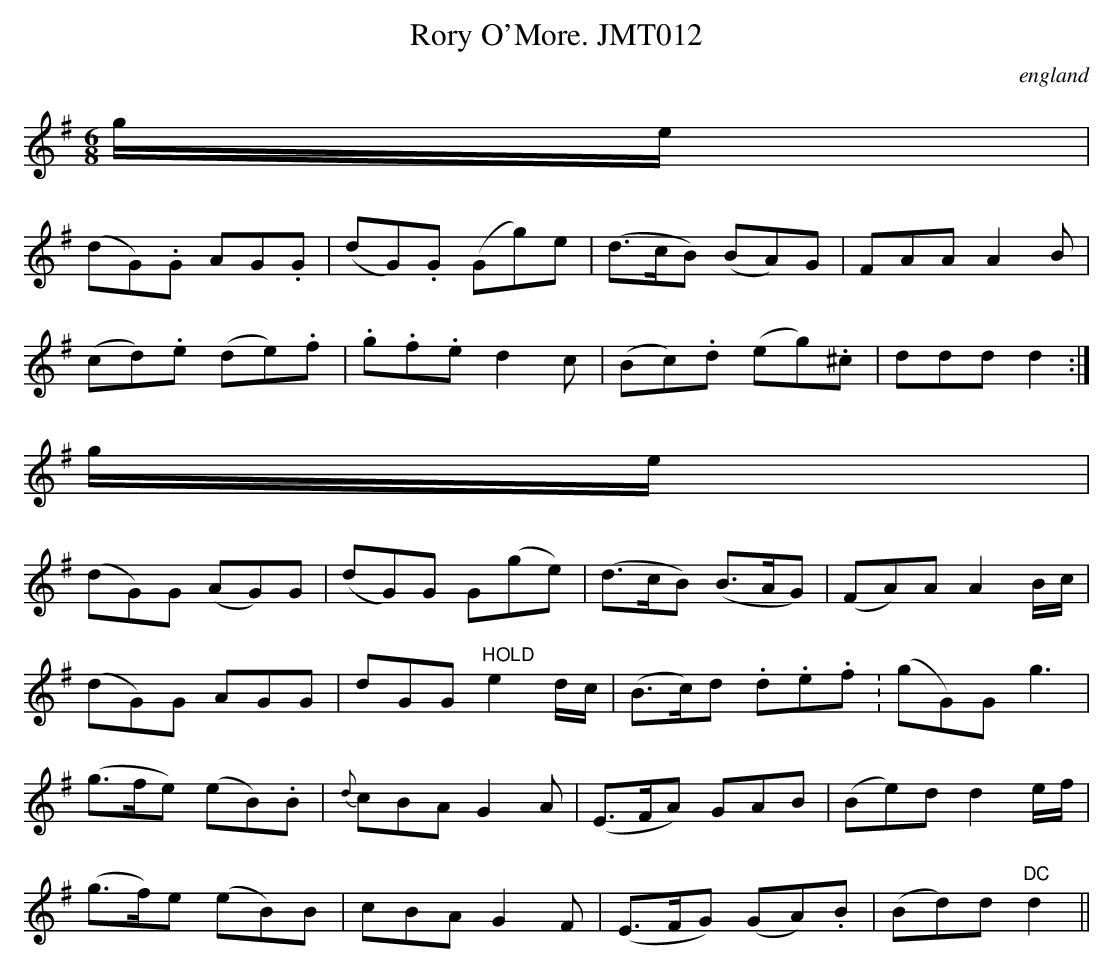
X:1
T:Rory O'More. JMT012
O:england
M:6/8
L:1/8
W:
K:G
g/e/|
(dG).G AG.G | (dG).G (Gg)e | (d>cB) (BA)G | FAA A2B |
(cd).e (de).f | .g.f.e d2c | (Bc).d (eg).^c | ddd ""d2 :|
g/e/|
(dG)G (AG)G | (dG)G G(ge) | (d>cB) (B>AG) | (FA)A A2 B/c/|
(dG)G AGG | dGG"HOLD"e2 d/c/ | (B>c)d. d.e.f.| (gG)G g3|
(g>fe) (eB).B | {d}c-BA G2A |(E>FA) GAB | (Be)d d2 e/f/|
(g>f)e (eB)B | cBA G2 F | (E>FG) (GA).B| (Bd)d "DC"d2||
